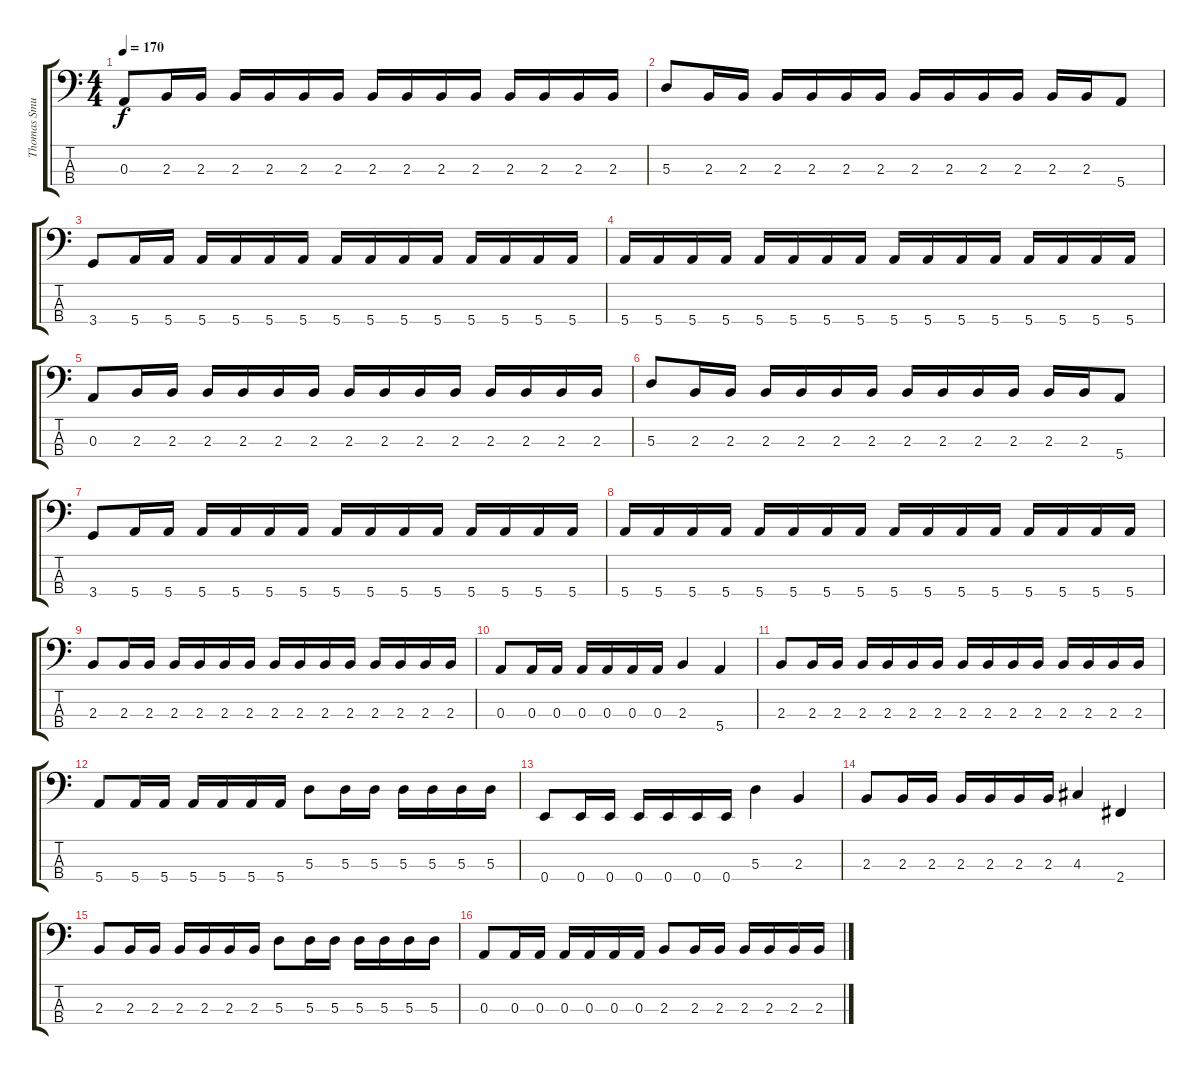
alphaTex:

\track ("Thomas Smuszynski" "Thomas Smu") {instrument electricbasspick}
\staff {score tabs}
\tuning (G2 D2 A1 E1) {hide}
\ts (4 4)
\tempo 170
\clef f4
\ks c
0.3.8{dy f} 2.3.16 2.3.16 2.3.16 2.3.16 2.3.16 2.3.16 2.3.16 2.3.16 2.3.16 2.3.16 2.3.16 2.3.16 2.3.16 2.3.16 |
5.3.8 2.3.16 2.3.16 2.3.16 2.3.16 2.3.16 2.3.16 2.3.16 2.3.16 2.3.16 2.3.16 2.3.16 2.3.16 5.4.8 |
3.4.8 5.4.16 5.4.16 5.4.16 5.4.16 5.4.16 5.4.16 5.4.16 5.4.16 5.4.16 5.4.16 5.4.16 5.4.16 5.4.16 5.4.16 |
5.4.16 5.4.16 5.4.16 5.4.16 5.4.16 5.4.16 5.4.16 5.4.16 5.4.16 5.4.16 5.4.16 5.4.16 5.4.16 5.4.16 5.4.16 5.4.16 |
0.3.8 2.3.16 2.3.16 2.3.16 2.3.16 2.3.16 2.3.16 2.3.16 2.3.16 2.3.16 2.3.16 2.3.16 2.3.16 2.3.16 2.3.16 |
5.3.8 2.3.16 2.3.16 2.3.16 2.3.16 2.3.16 2.3.16 2.3.16 2.3.16 2.3.16 2.3.16 2.3.16 2.3.16 5.4.8 |
3.4.8 5.4.16 5.4.16 5.4.16 5.4.16 5.4.16 5.4.16 5.4.16 5.4.16 5.4.16 5.4.16 5.4.16 5.4.16 5.4.16 5.4.16 |
5.4.16 5.4.16 5.4.16 5.4.16 5.4.16 5.4.16 5.4.16 5.4.16 5.4.16 5.4.16 5.4.16 5.4.16 5.4.16 5.4.16 5.4.16 5.4.16 |
2.3.8 2.3.16 2.3.16 2.3.16 2.3.16 2.3.16 2.3.16 2.3.16 2.3.16 2.3.16 2.3.16 2.3.16 2.3.16 2.3.16 2.3.16 |
0.3.8 0.3.16 0.3.16 0.3.16 0.3.16 0.3.16 0.3.16 2.3.4 5.4.4 |
2.3.8 2.3.16 2.3.16 2.3.16 2.3.16 2.3.16 2.3.16 2.3.16 2.3.16 2.3.16 2.3.16 2.3.16 2.3.16 2.3.16 2.3.16 |
5.4.8 5.4.16 5.4.16 5.4.16 5.4.16 5.4.16 5.4.16 5.3.8 5.3.16 5.3.16 5.3.16 5.3.16 5.3.16 5.3.16 |
0.4.8 0.4.16 0.4.16 0.4.16 0.4.16 0.4.16 0.4.16 5.3.4 2.3.4 |
2.3.8 2.3.16 2.3.16 2.3.16 2.3.16 2.3.16 2.3.16 4.3.4 2.4.4 |
2.3.8 2.3.16 2.3.16 2.3.16 2.3.16 2.3.16 2.3.16 5.3.8 5.3.16 5.3.16 5.3.16 5.3.16 5.3.16 5.3.16 |
0.3.8 0.3.16 0.3.16 0.3.16 0.3.16 0.3.16 0.3.16 2.3.8 2.3.16 2.3.16 2.3.16 2.3.16 2.3.16 2.3.16
